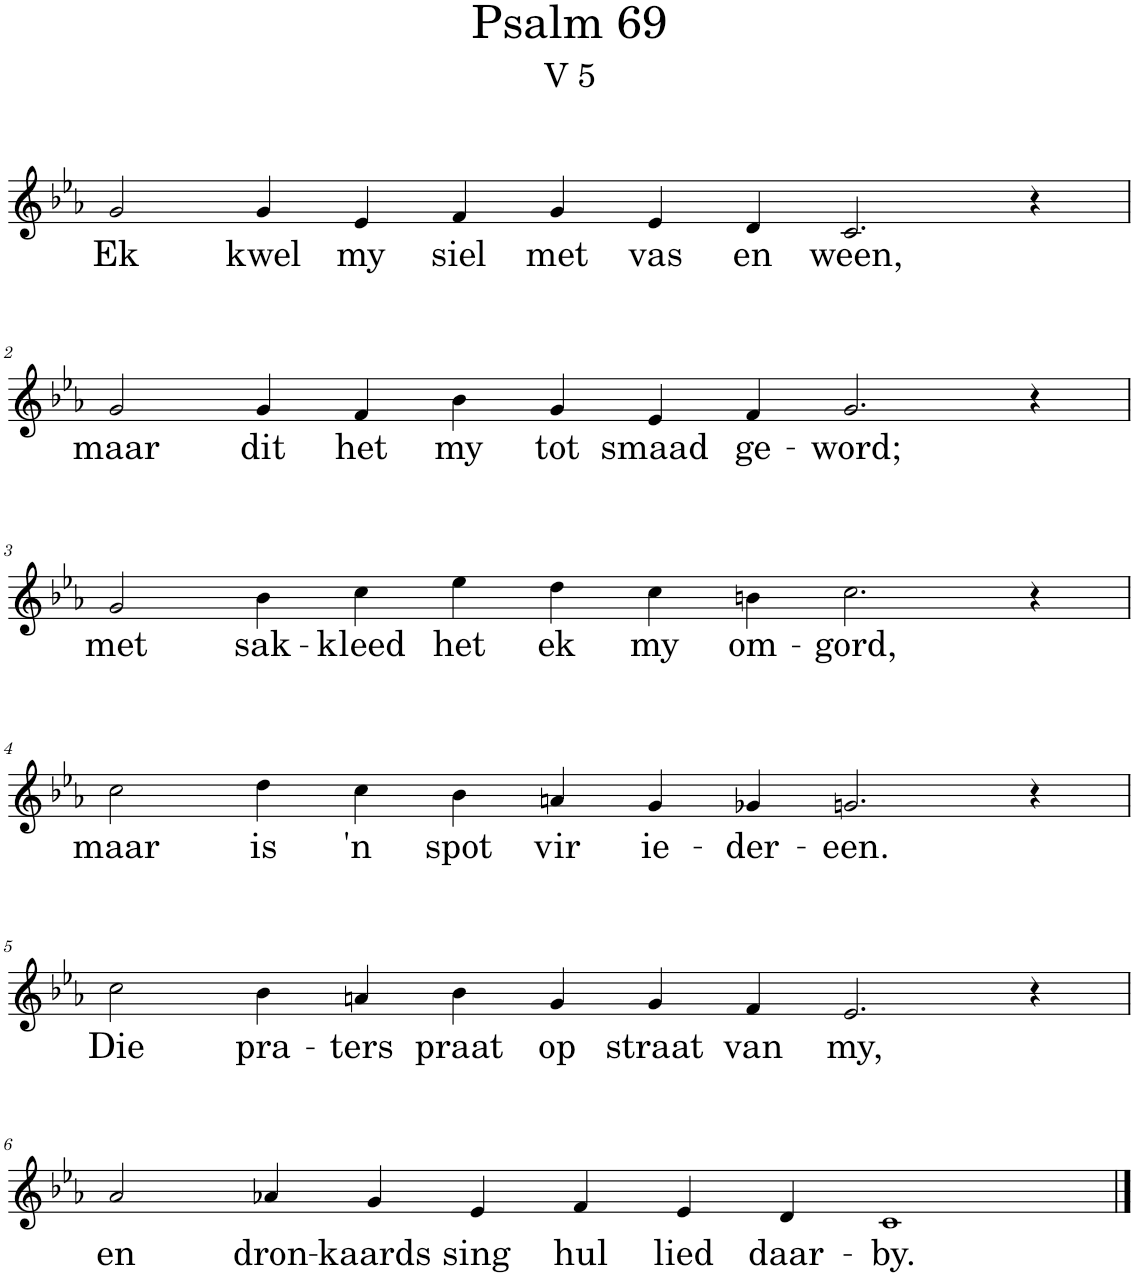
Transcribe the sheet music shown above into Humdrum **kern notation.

**kern	**text
*part1	*part1
*staff1	*staff1
*I"Pipe Organ	*
*I'Org.	*
*clefG2	*
*k[b-e-a-]	*
*M12/4	*
=1	=1
!	!LO:LY:b
2g/	Ek
!	!LO:LY:b
4g/	kwel
!	!LO:LY:b
4e-/	my
!	!LO:LY:b
4f/	siel
!	!LO:LY:b
4g/	met
!	!LO:LY:b
4e-/	vas
!	!LO:LY:b
4d/	en
!	!LO:LY:b
2.c/	ween,
4r	.
!!LO:LB:g=z
=2	=2
!	!LO:LY:b
2g/	maar
!	!LO:LY:b
4g/	dit
!	!LO:LY:b
4f/	het
!	!LO:LY:b
4b-\	my
!	!LO:LY:b
4g/	tot
!	!LO:LY:b
4e-/	smaad
!	!LO:LY:b
4f/	ge-
!	!LO:LY:b
2.g/	-word;
4r	.
!!LO:LB:g=z
=3	=3
!	!LO:LY:b
2g/	met
!	!LO:LY:b
4b-\	sak-
!	!LO:LY:b
4cc\	-kleed
!	!LO:LY:b
4ee-\	het
!	!LO:LY:b
4dd\	ek
!	!LO:LY:b
4cc\	my
!	!LO:LY:b
4bn\	om-
!	!LO:LY:b
2.cc\	-gord,
4r	.
!!LO:LB:g=z
=4	=4
*M12/4	*
!	!LO:LY:b
2cc\	maar
!	!LO:LY:b
4dd\	is
!	!LO:LY:b
4cc\	'n
!	!LO:LY:b
4b-\	spot
!	!LO:LY:b
4an/	vir
!	!LO:LY:b
4g/	ie-
!	!LO:LY:b
4g-X/	-der-
!	!LO:LY:b
2.gn/	-een.
4r	.
!!LO:LB:g=z
=5	=5
!	!LO:LY:b
2cc\	Die
!	!LO:LY:b
4b-\	pra-
!	!LO:LY:b
4an/	-ters
!	!LO:LY:b
4b-\	praat
!	!LO:LY:b
4g/	op
!	!LO:LY:b
4g/	straat
!	!LO:LY:b
4f/	van
!	!LO:LY:b
2.e-/	my,
4r	.
!!LO:LB:g=z
=6	=6
!	!LO:LY:b
2a-/	en
!	!LO:LY:b
4a-X/	dron-
!	!LO:LY:b
4g/	-kaards
!	!LO:LY:b
4e-/	sing
!	!LO:LY:b
4f/	hul
!	!LO:LY:b
4e-/	lied
!	!LO:LY:b
4d/	daar-
!	!LO:LY:b
1c	-by.
==	==
*-	*-
